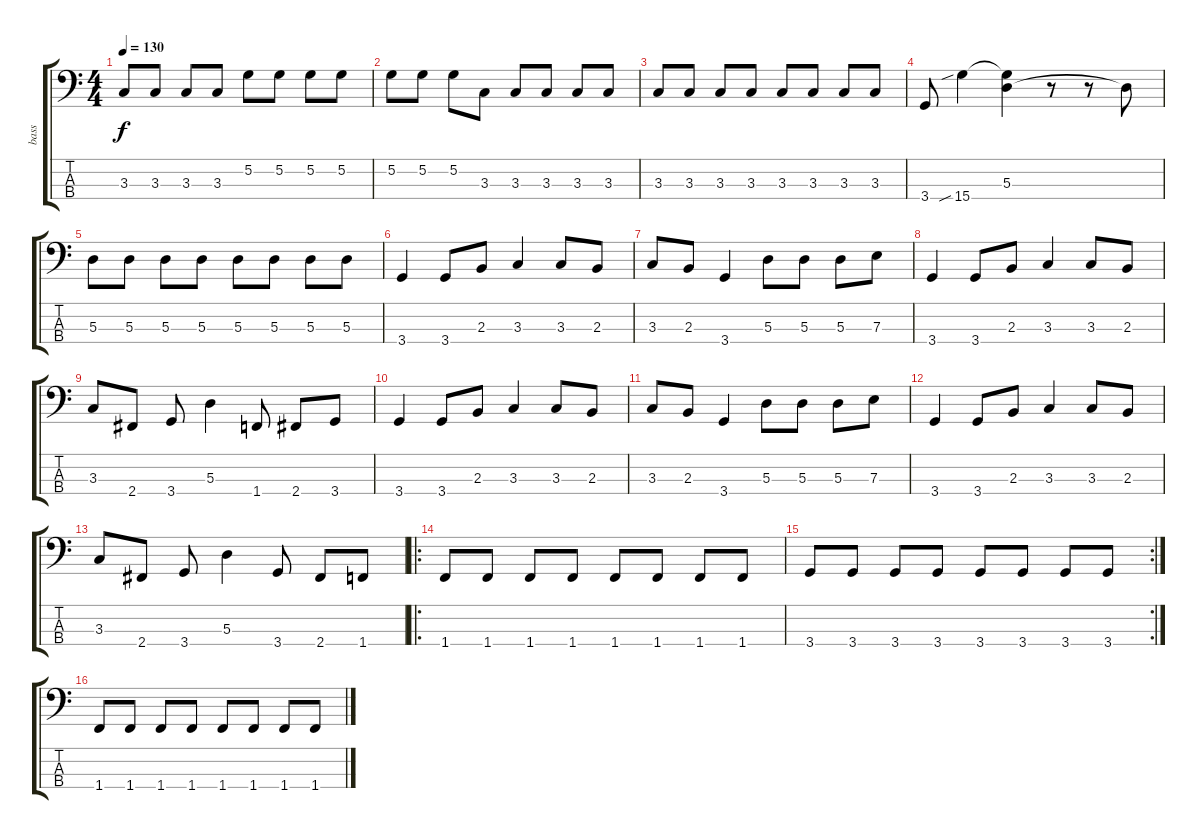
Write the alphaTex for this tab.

\track ("bass" "bass") {instrument electricbassfinger}
\staff {score tabs}
\tuning (G2 D2 A1 E1) {hide}
\ts (4 4)
\tempo 130
\clef f4
\ks c
3.3.8{dy f} 3.3.8 3.3.8 3.3.8 5.2.8 5.2.8 5.2.8 5.2.8 |
5.2.8 5.2.8 5.2.8 3.3.8 3.3.8 3.3.8 3.3.8 3.3.8 |
3.3.8 3.3.8 3.3.8 3.3.8 3.3.8 3.3.8 3.3.8 3.3.8 |
3.4.8 15.4{sib}.4 (5.3 15.4{t}).4 r.8 r.8 5.3{t}.8 |
5.3.8 5.3.8 5.3.8 5.3.8 5.3.8 5.3.8 5.3.8 5.3.8 |
3.4.4 3.4.8 2.3.8 3.3.4 3.3.8 2.3.8 |
3.3.8 2.3.8 3.4.4 5.3.8 5.3.8 5.3.8 7.3.8 |
3.4.4 3.4.8 2.3.8 3.3.4 3.3.8 2.3.8 |
3.3.8 2.4.8 3.4.8 5.3.4 1.4.8 2.4.8 3.4.8 |
3.4.4 3.4.8 2.3.8 3.3.4 3.3.8 2.3.8 |
3.3.8 2.3.8 3.4.4 5.3.8 5.3.8 5.3.8 7.3.8 |
3.4.4 3.4.8 2.3.8 3.3.4 3.3.8 2.3.8 |
3.3.8 2.4.8 3.4.8 5.3.4 3.4.8 2.4.8 1.4.8 |
\ro
1.4.8 1.4.8 1.4.8 1.4.8 1.4.8 1.4.8 1.4.8 1.4.8 |
\rc 2
3.4.8 3.4.8 3.4.8 3.4.8 3.4.8 3.4.8 3.4.8 3.4.8 |
1.4.8 1.4.8 1.4.8 1.4.8 1.4.8 1.4.8 1.4.8 1.4.8
